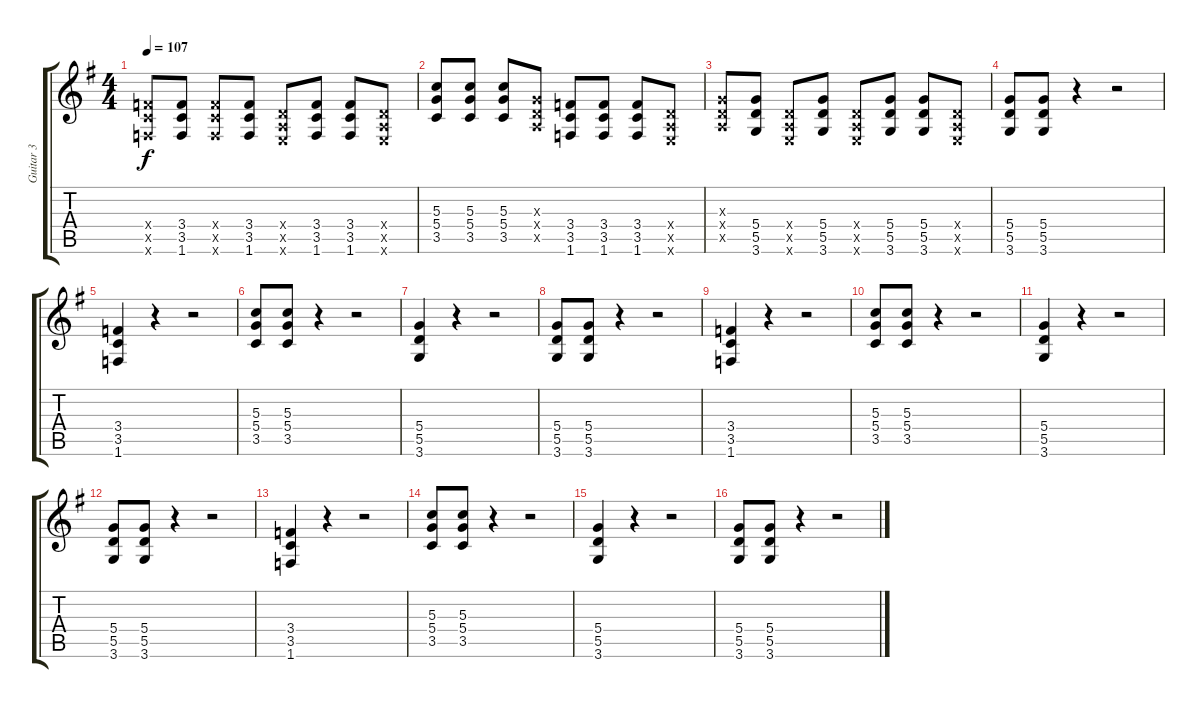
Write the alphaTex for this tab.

\track ("Guitar 3" "Guitar 3") {instrument overdrivenguitar}
\staff {score tabs}
\tuning (E4 B3 G3 D3 A2 E2) {hide}
\ts (4 4)
\tempo 107
\clef g2
\ks g
(3.4{x} 3.5{x} 1.6{x}).8{dy f} (3.4 3.5 1.6).8 (3.4{x} 3.5{x} 1.6{x}).8 (3.4 3.5 1.6).8 (0.4{x} 0.5{x} 0.6{x}).8 (3.4 3.5 1.6).8 (3.4 3.5 1.6).8 (0.4{x} 0.5{x} 0.6{x}).8 |
(5.3 5.4 3.5).8 (5.3 5.4 3.5).8 (5.3 5.4 3.5).8 (0.3{x} 0.4{x} 0.5{x}).8 (3.4 3.5 1.6).8 (3.4 3.5 1.6).8 (3.4 3.5 1.6).8 (0.4{x} 0.5{x} 0.6{x}).8 |
(0.3{x} 0.4{x} 0.5{x}).8 (5.4 5.5 3.6).8 (0.4{x} 0.5{x} 0.6{x}).8 (5.4 5.5 3.6).8 (0.4{x} 0.5{x} 0.6{x}).8 (5.4 5.5 3.6).8 (5.4 5.5 3.6).8 (0.4{x} 0.5{x} 0.6{x}).8 |
(5.4 5.5 3.6).8 (5.4 5.5 3.6).8 r.4 r.2 |
(3.4 3.5 1.6).4 r.4 r.2 |
(5.3 5.4 3.5).8 (5.3 5.4 3.5).8 r.4 r.2 |
(5.4 5.5 3.6).4 r.4 r.2 |
(5.4 5.5 3.6).8 (5.4 5.5 3.6).8 r.4 r.2 |
(3.4 3.5 1.6).4 r.4 r.2 |
(5.3 5.4 3.5).8 (5.3 5.4 3.5).8 r.4 r.2 |
(5.4 5.5 3.6).4 r.4 r.2 |
(5.4 5.5 3.6).8 (5.4 5.5 3.6).8 r.4 r.2 |
(3.4 3.5 1.6).4 r.4 r.2 |
(5.3 5.4 3.5).8 (5.3 5.4 3.5).8 r.4 r.2 |
(5.4 5.5 3.6).4 r.4 r.2 |
(5.4 5.5 3.6).8 (5.4 5.5 3.6).8 r.4 r.2
